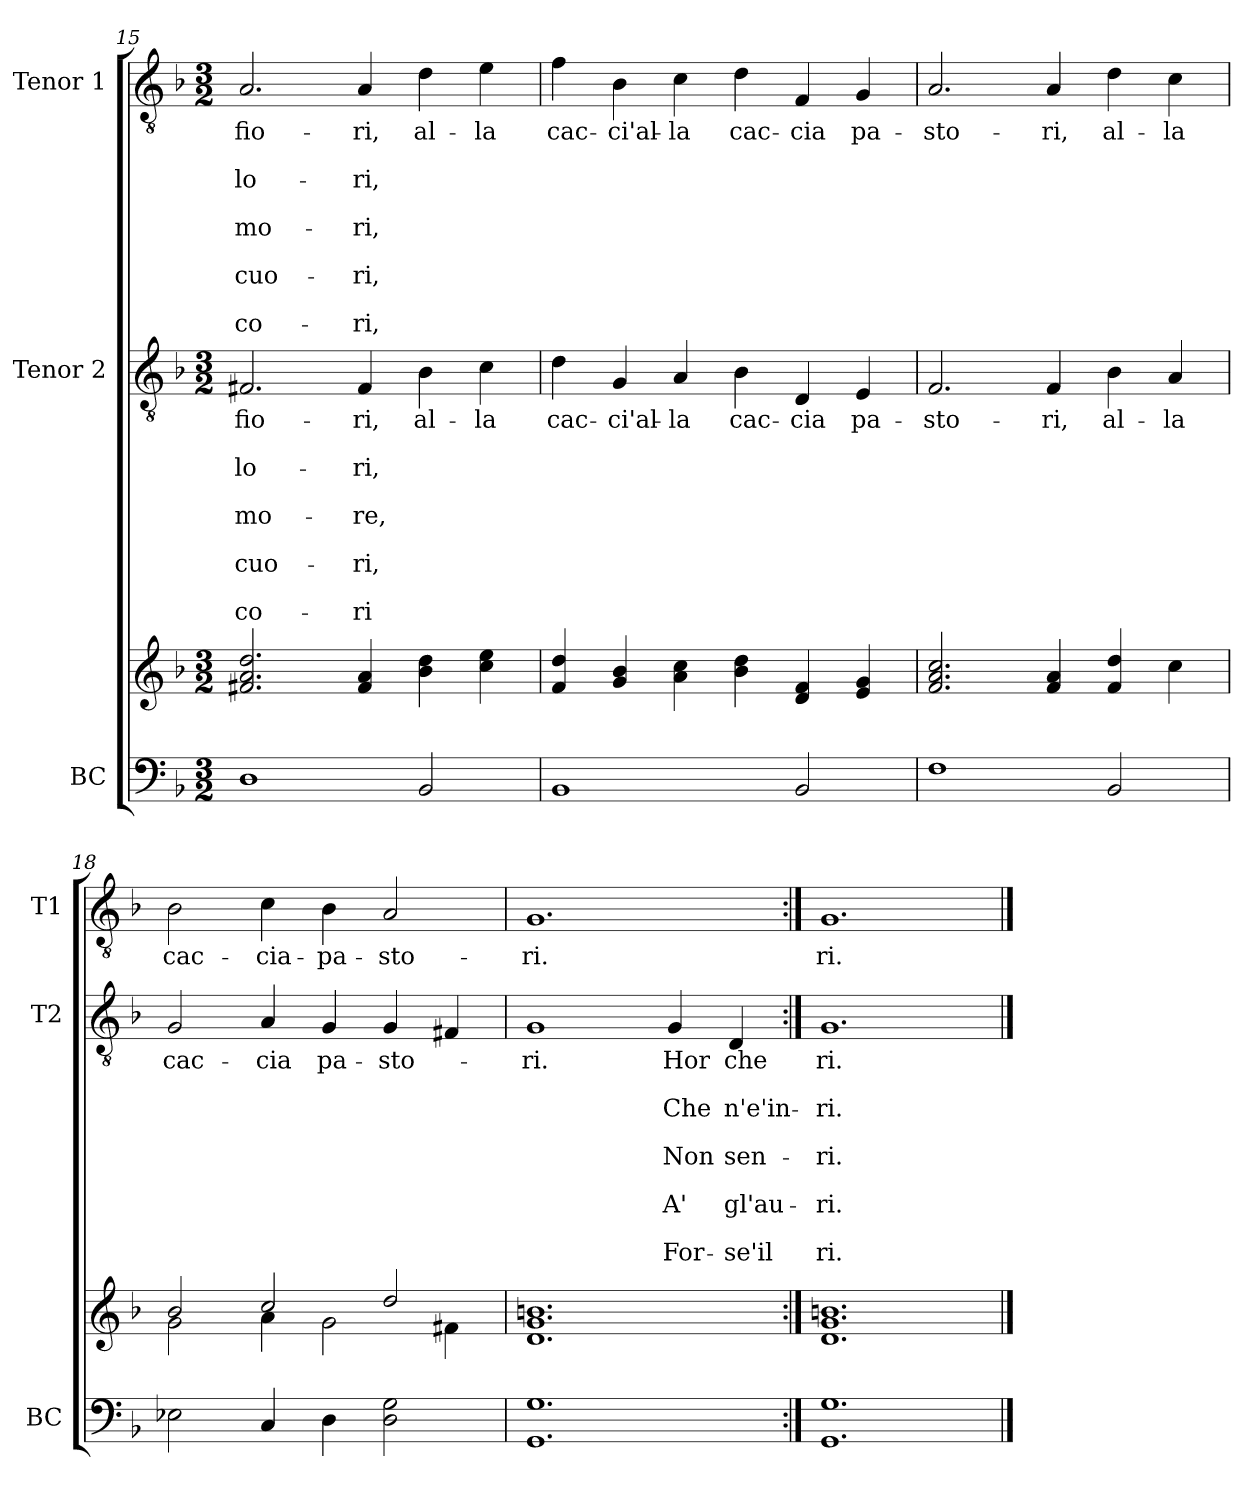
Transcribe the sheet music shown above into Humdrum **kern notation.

**kern	**kern	**kern	**text	**text	**text	**text	**text	**text	**text	**text	**text	**kern	**text	**text	**text	**text	**text	**text	**text	**text	**text
*part3	*part3	*part2	*part2	*part2	*part2	*part2	*part2	*part2	*part2	*part2	*part2	*part1	*part1	*part1	*part1	*part1	*part1	*part1	*part1	*part1	*part1
*staff4	*staff3	*staff2	*staff2	*staff2	*staff2	*staff2	*staff2	*staff2	*staff2	*staff2	*staff2	*staff1	*staff1	*staff1	*staff1	*staff1	*staff1	*staff1	*staff1	*staff1	*staff1
*I"BC	*	*I"Tenor 2	*	*	*	*	*	*	*	*	*	*I"Tenor 1	*	*	*	*	*	*	*	*	*
*I'BC	*	*I'T2	*	*	*	*	*	*	*	*	*	*I'T1	*	*	*	*	*	*	*	*	*
*clefF4	*clefG2	*clefGv2	*	*	*	*	*	*	*	*	*	*clefGv2	*	*	*	*	*	*	*	*	*
*k[b-]	*k[b-]	*k[b-]	*	*	*	*	*	*	*	*	*	*k[b-]	*	*	*	*	*	*	*	*	*
*F:	*F:	*F:	*	*	*	*	*	*	*	*	*	*F:	*	*	*	*	*	*	*	*	*
*M3/2	*M3/2	*M3/2	*	*	*	*	*	*	*	*	*	*M3/2	*	*	*	*	*	*	*	*	*
=15	=15	=15	=15	=15	=15	=15	=15	=15	=15	=15	=15	=15	=15	=15	=15	=15	=15	=15	=15	=15	=15
1D	2.f#X/ 2.a/ 2.dd/	2.F#X/	fio-	.	-lo-	.	-mo-	.	cuo-	.	-co-	2.A/	fio-	.	-lo-	.	-mo-	.	cuo-	.	-co-
.	4f#/ 4a/	4F#/	-ri,	.	-ri,	.	-re,	.	-ri,	.	-ri	4A/	-ri,	.	-ri,	.	-ri,	.	-ri,	.	-ri,
2BB-/	4b-\ 4dd\	4B-\	al-	.	.	.	.	.	.	.	.	4d\	al-	.	.	.	.	.	.	.	.
.	4cc\ 4ee\	4c\	-la	.	.	.	.	.	.	.	.	4e\	-la	.	.	.	.	.	.	.	.
!!LO:LB:g=z
=16	=16	=16	=16	=16	=16	=16	=16	=16	=16	=16	=16	=16	=16	=16	=16	=16	=16	=16	=16	=16	=16
1BB-	4f/ 4dd/	4d\	cac-	.	.	.	.	.	.	.	.	4f\	cac-	.	.	.	.	.	.	.	.
.	4g/ 4b-/	4G/	-ci'al-	.	.	.	.	.	.	.	.	4B-\	-ci'al-	.	.	.	.	.	.	.	.
.	4a\ 4cc\	4A/	-la	.	.	.	.	.	.	.	.	4c\	-la	.	.	.	.	.	.	.	.
.	4b-\ 4dd\	4B-\	cac-	.	.	.	.	.	.	.	.	4d\	cac-	.	.	.	.	.	.	.	.
2BB-/	4d/ 4f/	4D/	-cia	.	.	.	.	.	.	.	.	4F/	-cia	.	.	.	.	.	.	.	.
.	4e/ 4g/	4E/	pa-	.	.	.	.	.	.	.	.	4G/	pa-	.	.	.	.	.	.	.	.
=17	=17	=17	=17	=17	=17	=17	=17	=17	=17	=17	=17	=17	=17	=17	=17	=17	=17	=17	=17	=17	=17
1F	2.f/ 2.a/ 2.cc/	2.F/	-sto-	.	.	.	.	.	.	.	.	2.A/	-sto-	.	.	.	.	.	.	.	.
.	4f/ 4a/	4F/	-ri,	.	.	.	.	.	.	.	.	4A/	-ri,	.	.	.	.	.	.	.	.
2BB-/	4f/ 4dd/	4B-\	al-	.	.	.	.	.	.	.	.	4d\	al-	.	.	.	.	.	.	.	.
.	4cc\	4A/	-la	.	.	.	.	.	.	.	.	4c\	-la	.	.	.	.	.	.	.	.
=18	=18	=18	=18	=18	=18	=18	=18	=18	=18	=18	=18	=18	=18	=18	=18	=18	=18	=18	=18	=18	=18
*	*^	*	*	*	*	*	*	*	*	*	*	*	*	*	*	*	*	*	*	*	*
2E-X\	2b-/	2g\	2G/	cac-	.	.	.	.	.	.	.	.	2B-\	cac-	.	.	.	.	.	.	.	.
4C/	2cc/	4a\	4A/	-cia	.	.	.	.	.	.	.	.	4c\	-cia-	.	.	.	.	.	.	.	.
4D\	.	2g\	4G/	pa-	.	.	.	.	.	.	.	.	4B-\	-pa-	.	.	.	.	.	.	.	.
2D\ 2G\	2dd/	.	4G/	-sto-	.	.	.	.	.	.	.	.	2A/	-sto-	.	.	.	.	.	.	.	.
.	.	4f#X\	4F#X/	.	.	.	.	.	.	.	.	.	.	.	.	.	.	.	.	.	.	.
*	*v	*v	*	*	*	*	*	*	*	*	*	*	*	*	*	*	*	*	*	*	*	*
=19	=19	=19	=19	=19	=19	=19	=19	=19	=19	=19	=19	=19	=19	=19	=19	=19	=19	=19	=19	=19	=19
1.GG 1.G	1.d 1.g 1.bn	1G	-ri.	.	.	.	.	.	.	.	.	1.G	-ri.	.	.	.	.	.	.	.	.
.	.	4G/	Hor	.	Che	.	Non	.	A'	.	For-	.	.	.	.	.	.	.	.	.	.
.	.	4D/	che	.	n'e'in-	.	sen-	.	gl'au-	.	-se'il	.	.	.	.	.	.	.	.	.	.
=20:|!	=20:|!	=20:|!	=20:|!	=20:|!	=20:|!	=20:|!	=20:|!	=20:|!	=20:|!	=20:|!	=20:|!	=20:|!	=20:|!	=20:|!	=20:|!	=20:|!	=20:|!	=20:|!	=20:|!	=20:|!	=20:|!
1.GG 1.G	1.d 1.g 1.bn	1.G	ri.	.	-ri.	.	-ri.	.	-ri.	.	ri.	1.G	ri.	.	.	.	.	.	.	.	.
==	==	==	==	==	==	==	==	==	==	==	==	==	==	==	==	==	==	==	==	==	==
*-	*-	*-	*-	*-	*-	*-	*-	*-	*-	*-	*-	*-	*-	*-	*-	*-	*-	*-	*-	*-	*-
